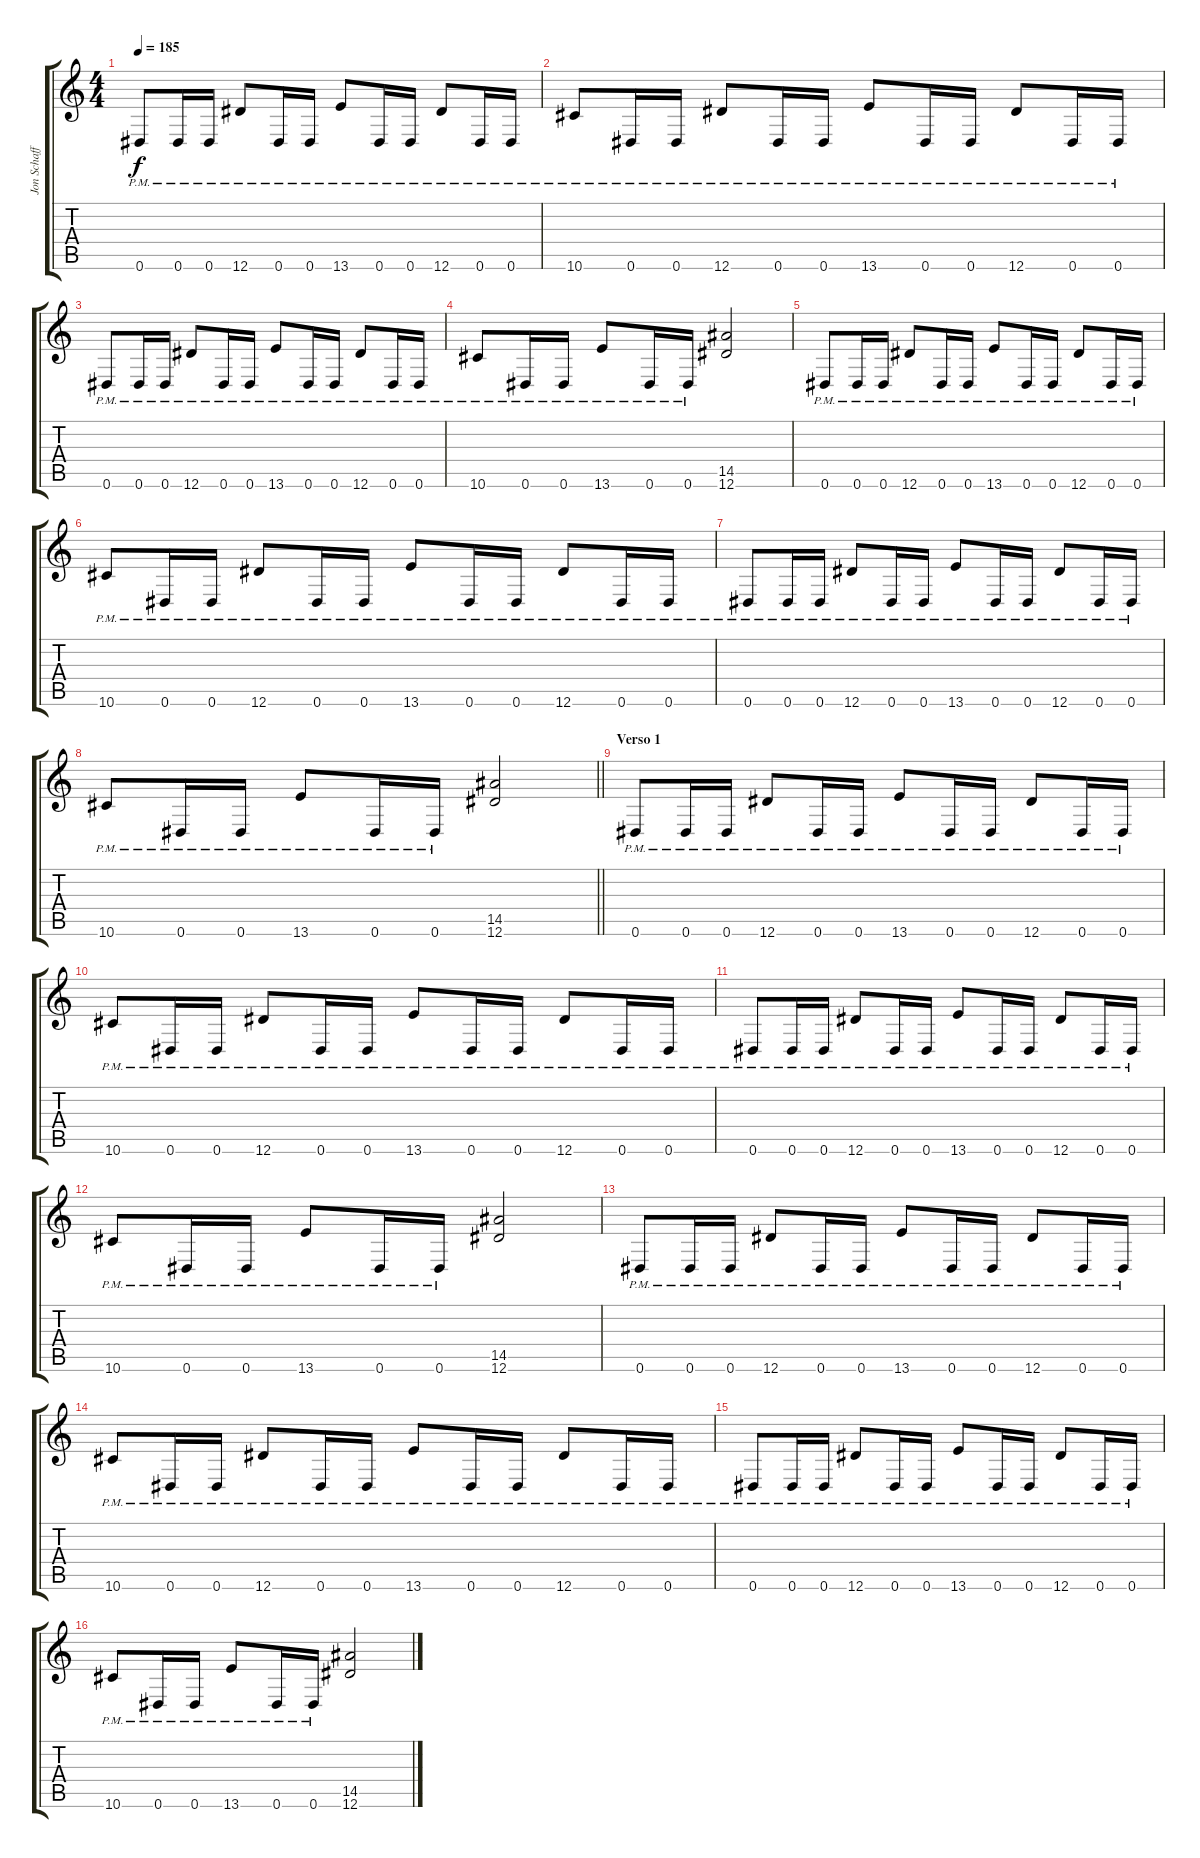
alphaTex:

\track ("Jon Schaffer" "Jon Schaff") {instrument overdrivenguitar}
\staff {score tabs}
\tuning (Eb4 Bb3 Gb3 Db3 Ab2 Eb2) {hide}
\ts (4 4)
\tempo 185
\clef g2
\ks c
0.6{pm}.8{dy f instrument overdrivenguitar} 0.6{pm}.16 0.6{pm}.16 12.6{pm}.8 0.6{pm}.16 0.6{pm}.16 13.6{pm}.8 0.6{pm}.16 0.6{pm}.16 12.6{pm}.8 0.6{pm}.16 0.6{pm}.16 |
10.6{pm}.8 0.6{pm}.16 0.6{pm}.16 12.6{pm}.8 0.6{pm}.16 0.6{pm}.16 13.6{pm}.8 0.6{pm}.16 0.6{pm}.16 12.6{pm}.8 0.6{pm}.16 0.6{pm}.16 |
0.6{pm}.8 0.6{pm}.16 0.6{pm}.16 12.6{pm}.8 0.6{pm}.16 0.6{pm}.16 13.6{pm}.8 0.6{pm}.16 0.6{pm}.16 12.6{pm}.8 0.6{pm}.16 0.6{pm}.16 |
10.6{pm}.8 0.6{pm}.16 0.6{pm}.16 13.6{pm}.8 0.6{pm}.16 0.6{pm}.16 (14.5 12.6).2 |
0.6{pm}.8 0.6{pm}.16 0.6{pm}.16 12.6{pm}.8 0.6{pm}.16 0.6{pm}.16 13.6{pm}.8 0.6{pm}.16 0.6{pm}.16 12.6{pm}.8 0.6{pm}.16 0.6{pm}.16 |
10.6{pm}.8 0.6{pm}.16 0.6{pm}.16 12.6{pm}.8 0.6{pm}.16 0.6{pm}.16 13.6{pm}.8 0.6{pm}.16 0.6{pm}.16 12.6{pm}.8 0.6{pm}.16 0.6{pm}.16 |
0.6{pm}.8 0.6{pm}.16 0.6{pm}.16 12.6{pm}.8 0.6{pm}.16 0.6{pm}.16 13.6{pm}.8 0.6{pm}.16 0.6{pm}.16 12.6{pm}.8 0.6{pm}.16 0.6{pm}.16 |
\barLineRight lightlight
10.6{pm}.8 0.6{pm}.16 0.6{pm}.16 13.6{pm}.8 0.6{pm}.16 0.6{pm}.16 (14.5 12.6).2 |
\section ("" "Verso 1")
0.6{pm}.8 0.6{pm}.16 0.6{pm}.16 12.6{pm}.8 0.6{pm}.16 0.6{pm}.16 13.6{pm}.8 0.6{pm}.16 0.6{pm}.16 12.6{pm}.8 0.6{pm}.16 0.6{pm}.16 |
10.6{pm}.8 0.6{pm}.16 0.6{pm}.16 12.6{pm}.8 0.6{pm}.16 0.6{pm}.16 13.6{pm}.8 0.6{pm}.16 0.6{pm}.16 12.6{pm}.8 0.6{pm}.16 0.6{pm}.16 |
0.6{pm}.8 0.6{pm}.16 0.6{pm}.16 12.6{pm}.8 0.6{pm}.16 0.6{pm}.16 13.6{pm}.8 0.6{pm}.16 0.6{pm}.16 12.6{pm}.8 0.6{pm}.16 0.6{pm}.16 |
10.6{pm}.8 0.6{pm}.16 0.6{pm}.16 13.6{pm}.8 0.6{pm}.16 0.6{pm}.16 (14.5 12.6).2 |
0.6{pm}.8 0.6{pm}.16 0.6{pm}.16 12.6{pm}.8 0.6{pm}.16 0.6{pm}.16 13.6{pm}.8 0.6{pm}.16 0.6{pm}.16 12.6{pm}.8 0.6{pm}.16 0.6{pm}.16 |
10.6{pm}.8 0.6{pm}.16 0.6{pm}.16 12.6{pm}.8 0.6{pm}.16 0.6{pm}.16 13.6{pm}.8 0.6{pm}.16 0.6{pm}.16 12.6{pm}.8 0.6{pm}.16 0.6{pm}.16 |
0.6{pm}.8 0.6{pm}.16 0.6{pm}.16 12.6{pm}.8 0.6{pm}.16 0.6{pm}.16 13.6{pm}.8 0.6{pm}.16 0.6{pm}.16 12.6{pm}.8 0.6{pm}.16 0.6{pm}.16 |
10.6{pm}.8 0.6{pm}.16 0.6{pm}.16 13.6{pm}.8 0.6{pm}.16 0.6{pm}.16 (14.5 12.6).2
